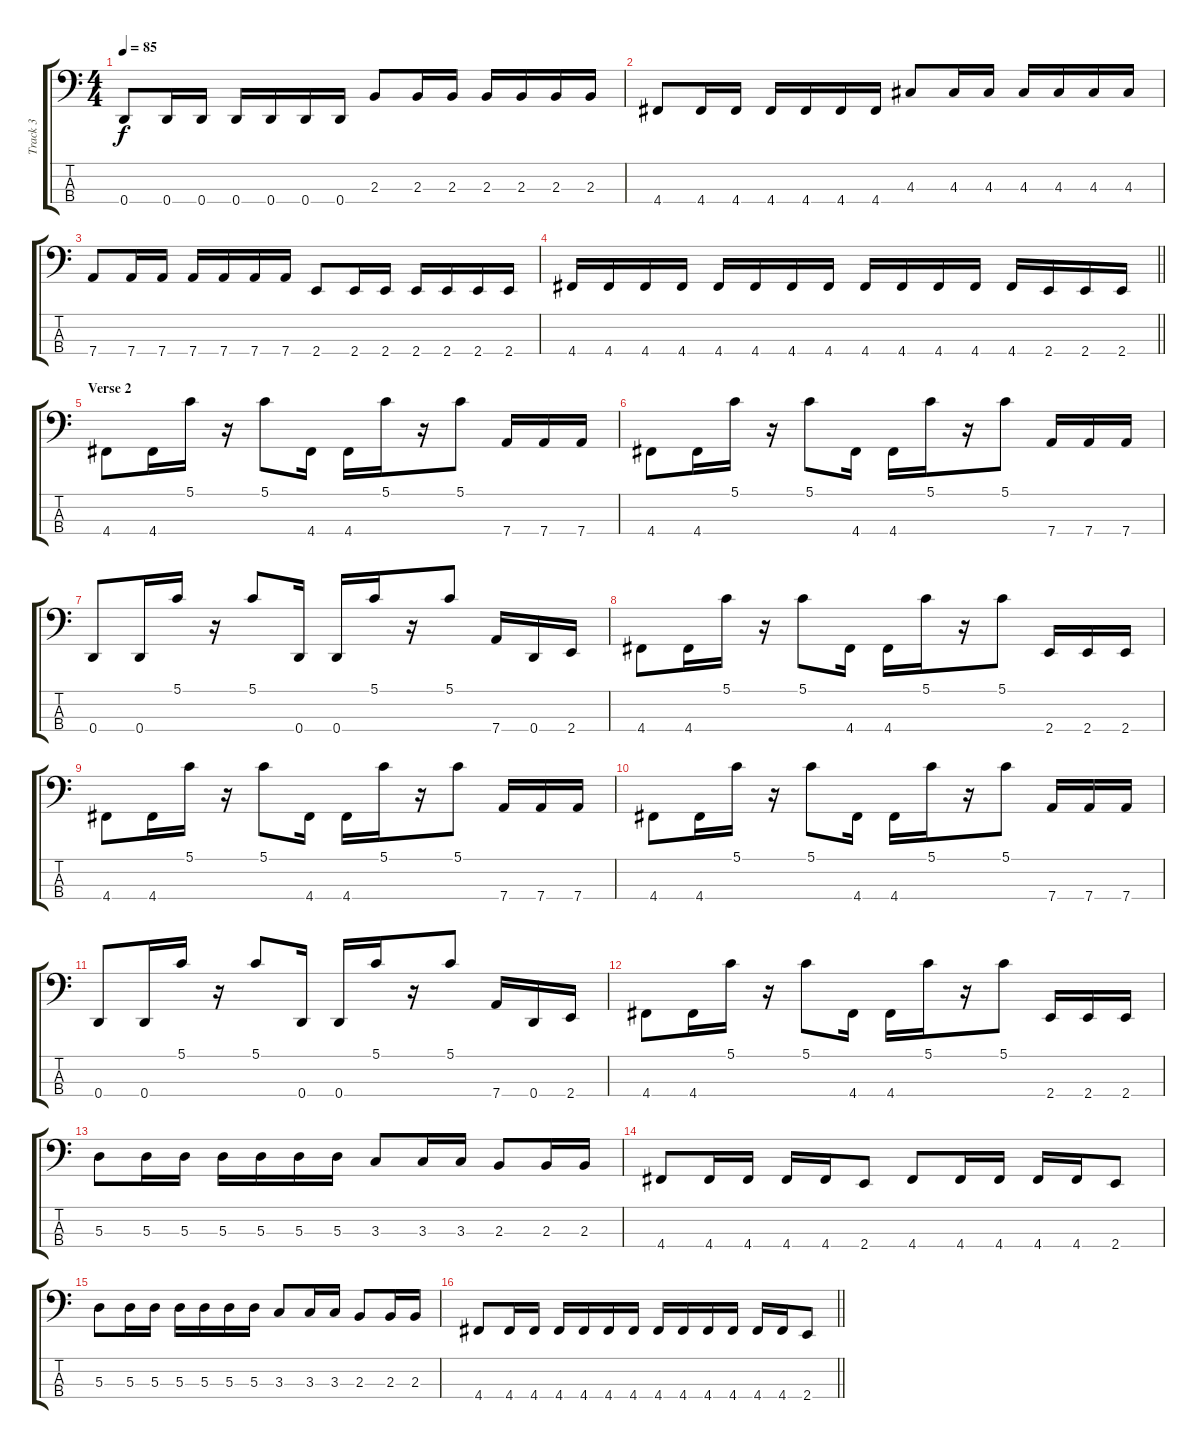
\track ("Track 3" "Track 3") {instrument electricbasspick}
\staff {score tabs}
\tuning (G2 D2 A1 D1) {hide}
\ts (4 4)
\tempo 85
\clef f4
\ks c
0.4.8{dy f} 0.4.16 0.4.16 0.4.16 0.4.16 0.4.16 0.4.16 2.3.8 2.3.16 2.3.16 2.3.16 2.3.16 2.3.16 2.3.16 |
4.4.8 4.4.16 4.4.16 4.4.16 4.4.16 4.4.16 4.4.16 4.3.8 4.3.16 4.3.16 4.3.16 4.3.16 4.3.16 4.3.16 |
7.4.8 7.4.16 7.4.16 7.4.16 7.4.16 7.4.16 7.4.16 2.4.8 2.4.16 2.4.16 2.4.16 2.4.16 2.4.16 2.4.16 |
\barLineRight lightlight
4.4.16 4.4.16 4.4.16 4.4.16 4.4.16 4.4.16 4.4.16 4.4.16 4.4.16 4.4.16 4.4.16 4.4.16 4.4.16 2.4.16 2.4.16 2.4.16 |
\section ("" "Verse 2")
4.4.8 4.4.16 5.1.16 r.16 5.1.8 4.4.16 4.4.16 5.1.16 r.16 5.1.8 7.4.16 7.4.16 7.4.16 |
4.4.8 4.4.16 5.1.16 r.16 5.1.8 4.4.16 4.4.16 5.1.16 r.16 5.1.8 7.4.16 7.4.16 7.4.16 |
0.4.8 0.4.16 5.1.16 r.16 5.1.8 0.4.16 0.4.16 5.1.16 r.16 5.1.8 7.4.16 0.4.16 2.4.16 |
4.4.8 4.4.16 5.1.16 r.16 5.1.8 4.4.16 4.4.16 5.1.16 r.16 5.1.8 2.4.16 2.4.16 2.4.16 |
4.4.8 4.4.16 5.1.16 r.16 5.1.8 4.4.16 4.4.16 5.1.16 r.16 5.1.8 7.4.16 7.4.16 7.4.16 |
4.4.8 4.4.16 5.1.16 r.16 5.1.8 4.4.16 4.4.16 5.1.16 r.16 5.1.8 7.4.16 7.4.16 7.4.16 |
0.4.8 0.4.16 5.1.16 r.16 5.1.8 0.4.16 0.4.16 5.1.16 r.16 5.1.8 7.4.16 0.4.16 2.4.16 |
4.4.8 4.4.16 5.1.16 r.16 5.1.8 4.4.16 4.4.16 5.1.16 r.16 5.1.8 2.4.16 2.4.16 2.4.16 |
5.3.8 5.3.16 5.3.16 5.3.16 5.3.16 5.3.16 5.3.16 3.3.8 3.3.16 3.3.16 2.3.8 2.3.16 2.3.16 |
4.4.8 4.4.16 4.4.16 4.4.16 4.4.16 2.4.8 4.4.8 4.4.16 4.4.16 4.4.16 4.4.16 2.4.8 |
5.3.8 5.3.16 5.3.16 5.3.16 5.3.16 5.3.16 5.3.16 3.3.8 3.3.16 3.3.16 2.3.8 2.3.16 2.3.16 |
\barLineRight lightlight
4.4.8 4.4.16 4.4.16 4.4.16 4.4.16 4.4.16 4.4.16 4.4.16 4.4.16 4.4.16 4.4.16 4.4.16 4.4.16 2.4.8
